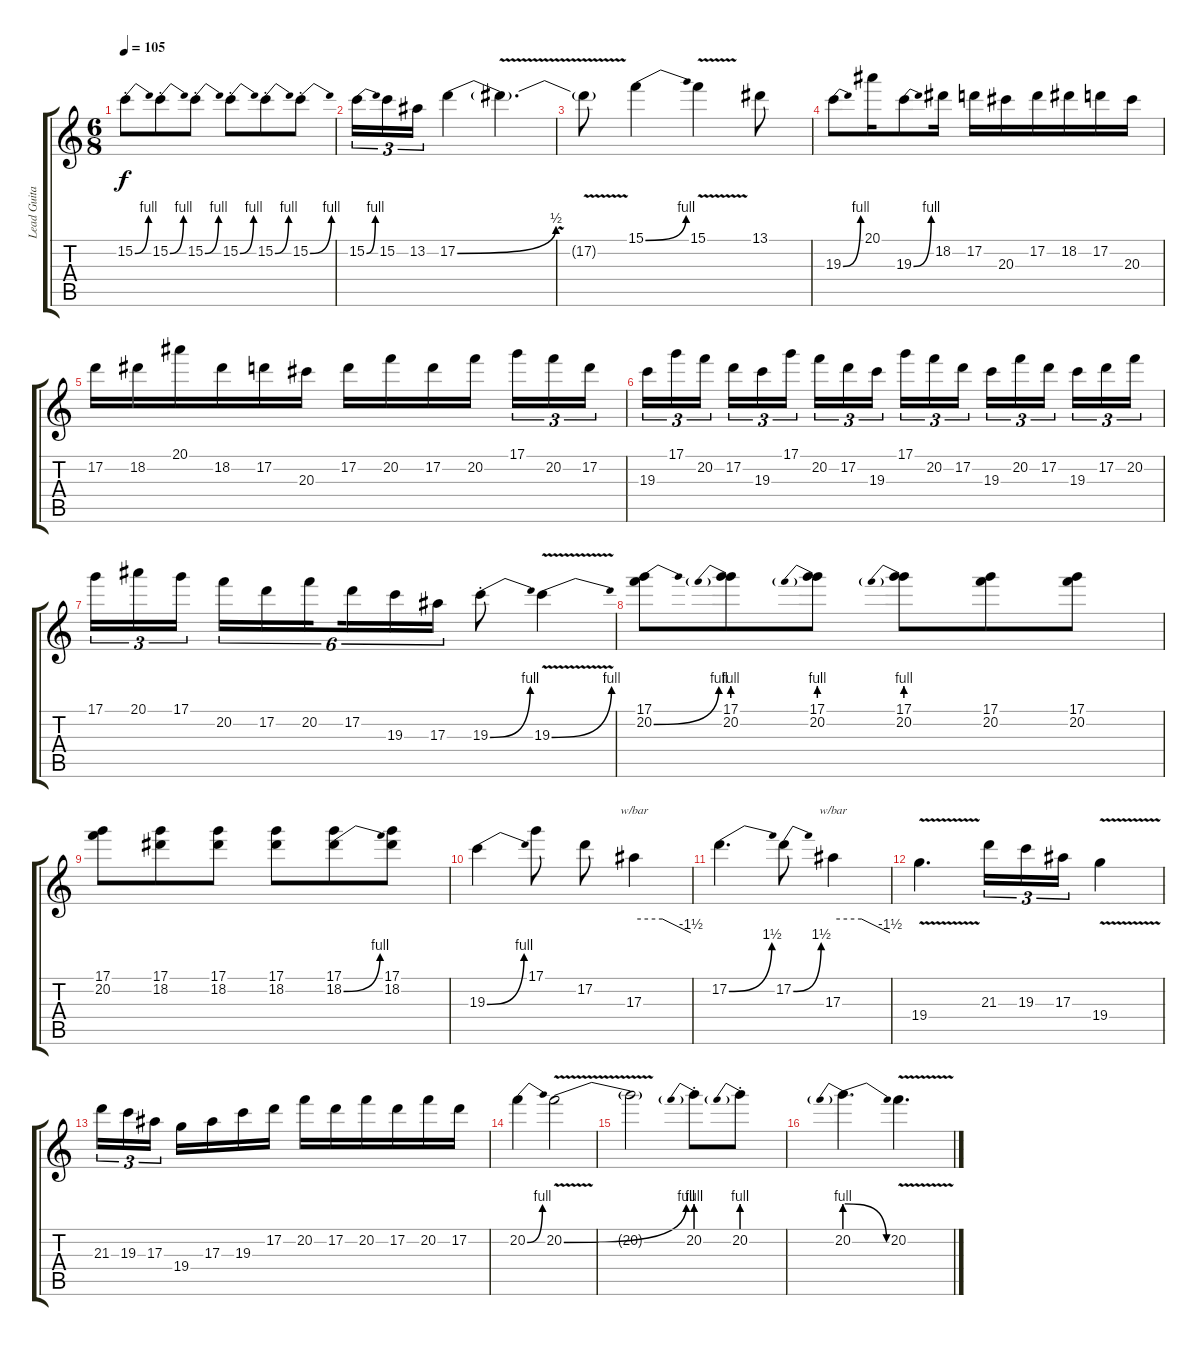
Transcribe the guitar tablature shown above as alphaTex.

\track ("Lead Guitar 2" "Lead Guita") {mute instrument electricguitarjazz}
\staff {score tabs}
\tuning (D4 A3 F3 C3 G2 D2) {hide}
\ts (6 8)
\tempo 105
\clef g2
\ks c
15.2{be (bend 0 0 60 4) st}.8{dy f} 15.2{be (bend 0 0 60 4) st}.8 15.2{be (bend 0 0 60 4) st}.8 15.2{be (bend 0 0 60 4) st}.8 15.2{be (bend 0 0 60 4) st}.8 15.2{be (bend 0 0 60 4) st}.8 |
15.2{be (bend 0 0 60 4)}.16{tu (3 2)} 15.2.16{tu (3 2)} 13.2.16{tu (3 2)} 17.2{be (bend 0 0 60 2)}.4 17.2{v t}.4{d} |
17.2{t}.8 15.1{be (bend 0 0 60 4)}.4 15.1{v}.4 13.1.8 |
19.3{be (bend 0 0 60 4)}.8 20.1.16 19.3{be (bend 0 0 60 4)}.8 18.2.16 17.2.16 20.3.16 17.2.16 18.2.16 17.2.16 20.3.16 |
17.2.16 18.2.16 20.1.16 18.2.16 17.2.16 20.3.16 17.2.16 20.2.16 17.2.16 20.2.16{beam splitsecondary} 17.1.16{tu (3 2)} 20.2.16{tu (3 2)} 17.2.16{tu (3 2)} |
19.3.16{tu (3 2)} 17.1.16{tu (3 2)} 20.2.16{tu (3 2) beam splitsecondary} 17.2.16{tu (3 2)} 19.3.16{tu (3 2)} 17.1.16{tu (3 2) beam splitsecondary} 20.2.16{tu (3 2)} 17.2.16{tu (3 2)} 19.3.16{tu (3 2)} 17.1.16{tu (3 2)} 20.2.16{tu (3 2)} 17.2.16{tu (3 2) beam splitsecondary} 19.3.16{tu (3 2)} 20.2.16{tu (3 2)} 17.2.16{tu (3 2) beam splitsecondary} 19.3.16{tu (3 2)} 17.2.16{tu (3 2)} 20.2.16{tu (3 2)} |
17.1.16{tu (3 2)} 20.1.16{tu (3 2)} 17.1.16{tu (3 2) beam splitsecondary} 20.2.16{tu (6 4)} 17.2.16{tu (6 4)} 20.2.16{tu (6 4) beam splitsecondary} 17.2.16{tu (6 4)} 19.3.16{tu (6 4)} 17.3.16{tu (6 4)} 19.3{be (bend 0 0 60 4) st}.8 19.3{be (bend 0 0 60 4) v}.4 |
(17.1 20.2{be (bend 0 0 60 4)}).8 (17.1 20.2{be (prebend 0 4 60 4)}).8 (17.1 20.2{be (prebend 0 4 60 4)}).8 (17.1 20.2{be (prebend 0 4 60 4)}).8 (17.1 20.2).8 (17.1 20.2).8 |
(17.1 20.2).8 (17.1 18.2).8 (17.1 18.2).8 (17.1 18.2).8 (17.1 18.2{be (bend 0 0 60 4)}).8 (17.1 18.2).8 |
19.3{be (bend 0 0 60 4)}.4 17.1.8 17.2.8 17.3.4{tbe (custom default 0 0 30 0 60 -6)} |
17.2{be (bend 0 0 60 6)}.4{d} 17.2{be (bend 0 0 60 6)}.8 17.3.4{tbe (custom default 0 0 30 0 60 -6)} |
19.4{v}.4{d} 21.3.16{tu (3 2)} 19.3.16{tu (3 2)} 17.3.16{tu (3 2)} 19.4{v}.4 |
21.3.16{tu (3 2)} 19.3.16{tu (3 2)} 17.3.16{tu (3 2) beam splitsecondary} 19.4.16 17.3.16 19.3.16 17.2.16 20.2.16 17.2.16 20.2.16 17.2.16 20.2.16 17.2.16 |
20.2{be (bend 0 0 60 4)}.4 20.2{be (bend 0 0 60 4) v}.2 |
20.2{t}.2 20.2{be (prebend 0 4 60 4) st}.8 20.2{be (prebend 0 4 60 4) st}.8 |
20.2{be (prebendrelease 0 4 60 0)}.4{d} 20.2{v}.4{d}
